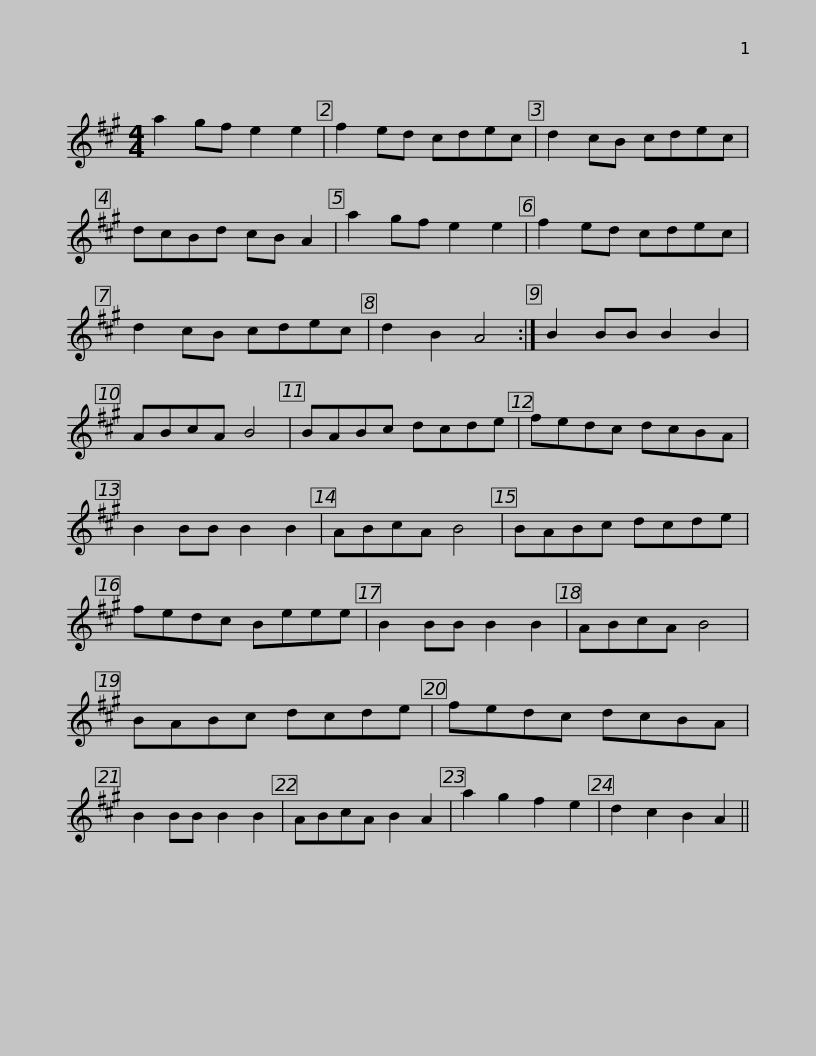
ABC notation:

X:1
L:1/8
M:4/4
I:linebreak $
K:A
V:1 treble
V:1
 a2 gf e2 e2 | f2 ed cdec | d2 cB cdec | dcBd cB A2 | a2 gf e2 e2 | %5
 f2 ed cdec |$ d2 cB cdec | d2 B2 A4 :| B2 BB B2 B2 | ABcA B4 | %10
 BABc dcde | fedc dcBA | B2 BB B2 B2 |$ ABcA B4 | BABc dcde | %15
 fedc Beee | B2 BB B2 B2 | ABcA B4 | BABc dcde |$ fedc dcBA | %20
 B2 BB B2 B2 | ABcA B2 A2 | a2 g2 f2 e2 | d2 c2 B2 A2 || %24
